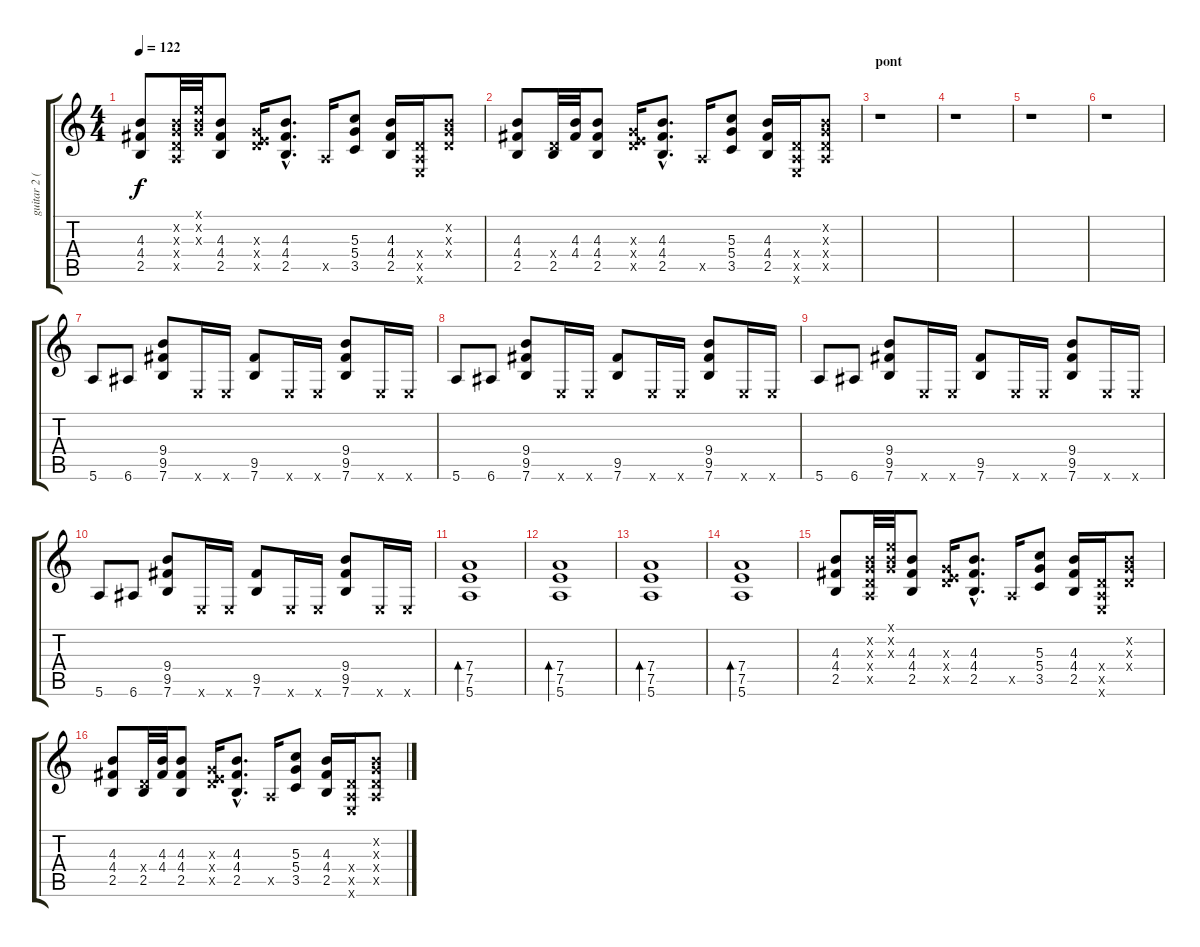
\track ("guitar 2 ( Cantat )" "guitar 2 (") {instrument distortionguitar}
\staff {score tabs}
\tuning (E4 B3 G3 D3 A2 E2) {hide}
\ts (4 4)
\tempo 122
\clef g2
\ks c
(4.3 4.4 2.5).8{dy f} (0.2{x} 0.3{x} 0.4{x} 0.5{x}).32 (0.1{x} 0.2{x} 0.3{x}).32 (4.3 4.4 2.5).8 (0.3{x} 0.4{x} 7.5{x}).16 (4.3{hac} 4.4{hac} 2.5{hac}).8{d} 0.5{x}.16 (5.3 5.4 3.5).8 (4.3 4.4 2.5).16 (0.4{x} 0.5{x} 0.6{x}).16 (0.2{x} 0.3{x} 0.4{x}).8 |
(4.3 4.4 2.5).8 (0.4{x} 2.5).32 (4.3 4.4).32 (4.3 4.4 2.5).8 (0.3{x} 0.4{x} 7.5{x}).16 (4.3{hac} 4.4{hac} 2.5{hac}).8{d} 0.5{x}.16 (5.3 5.4 3.5).8 (4.3 4.4 2.5).16 (0.4{x} 0.5{x} 0.6{x}).16 (0.2{x} 0.3{x} 0.4{x} 0.5{x}).8 |
\section ("" "pont")
r.1 |
r.1 |
r.1 |
r.1 |
5.6.8 6.6.8 (9.4 9.5 7.6).8 0.6{x}.16 0.6{x}.16 (9.5 7.6).8 0.6{x}.16 0.6{x}.16 (9.4 9.5 7.6).8 0.6{x}.16 0.6{x}.16 |
5.6.8 6.6.8 (9.4 9.5 7.6).8 0.6{x}.16 0.6{x}.16 (9.5 7.6).8 0.6{x}.16 0.6{x}.16 (9.4 9.5 7.6).8 0.6{x}.16 0.6{x}.16 |
5.6.8 6.6.8 (9.4 9.5 7.6).8 0.6{x}.16 0.6{x}.16 (9.5 7.6).8 0.6{x}.16 0.6{x}.16 (9.4 9.5 7.6).8 0.6{x}.16 0.6{x}.16 |
5.6.8 6.6.8 (9.4 9.5 7.6).8 0.6{x}.16 0.6{x}.16 (9.5 7.6).8 0.6{x}.16 0.6{x}.16 (9.4 9.5 7.6).8 0.6{x}.16 0.6{x}.16 |
(7.4 7.5 5.6).1{bd 30} |
(7.4 7.5 5.6).1{bd 30} |
(7.4 7.5 5.6).1{bd 30} |
(7.4 7.5 5.6).1{bd 30} |
(4.3 4.4 2.5).8 (0.2{x} 0.3{x} 0.4{x} 0.5{x}).32 (0.1{x} 0.2{x} 0.3{x}).32 (4.3 4.4 2.5).8 (0.3{x} 0.4{x} 7.5{x}).16 (4.3{hac} 4.4{hac} 2.5{hac}).8{d} 0.5{x}.16 (5.3 5.4 3.5).8 (4.3 4.4 2.5).16 (0.4{x} 0.5{x} 0.6{x}).16 (0.2{x} 0.3{x} 0.4{x}).8 |
(4.3 4.4 2.5).8 (0.4{x} 2.5).32 (4.3 4.4).32 (4.3 4.4 2.5).8 (0.3{x} 0.4{x} 7.5{x}).16 (4.3{hac} 4.4{hac} 2.5{hac}).8{d} 0.5{x}.16 (5.3 5.4 3.5).8 (4.3 4.4 2.5).16 (0.4{x} 0.5{x} 0.6{x}).16 (0.2{x} 0.3{x} 0.4{x} 0.5{x}).8
